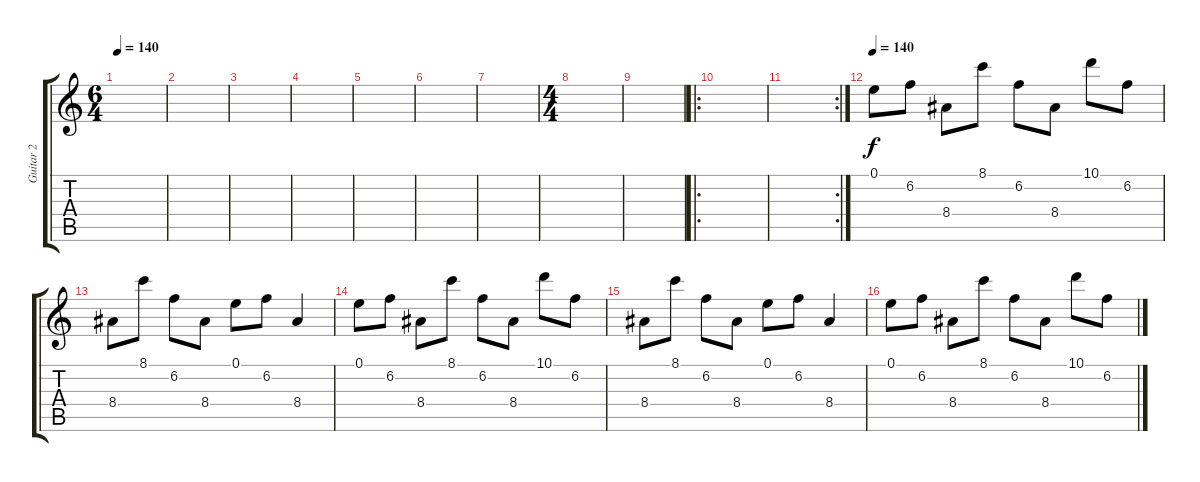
\track ("Guitar 2" "Guitar 2") {instrument electricguitarclean}
\staff {score tabs}
\tuning (E4 B3 G3 D3 A2 E2) {hide}
\ts (6 4)
\tempo 140
\clef g2
\ks c
|
|
|
|
|
|
|
\ts (4 4)
|
|
\ro
|
\rc 2
|
\tempo 140
0.1.8 6.2.8 8.4.8 8.1.8 6.2.8 8.4.8 10.1.8 6.2.8 |
8.4.8 8.1.8 6.2.8 8.4.8 0.1.8 6.2.8 8.4.4 |
0.1.8 6.2.8 8.4.8 8.1.8 6.2.8 8.4.8 10.1.8 6.2.8 |
8.4.8 8.1.8 6.2.8 8.4.8 0.1.8 6.2.8 8.4.4 |
0.1.8 6.2.8 8.4.8 8.1.8 6.2.8 8.4.8 10.1.8 6.2.8
